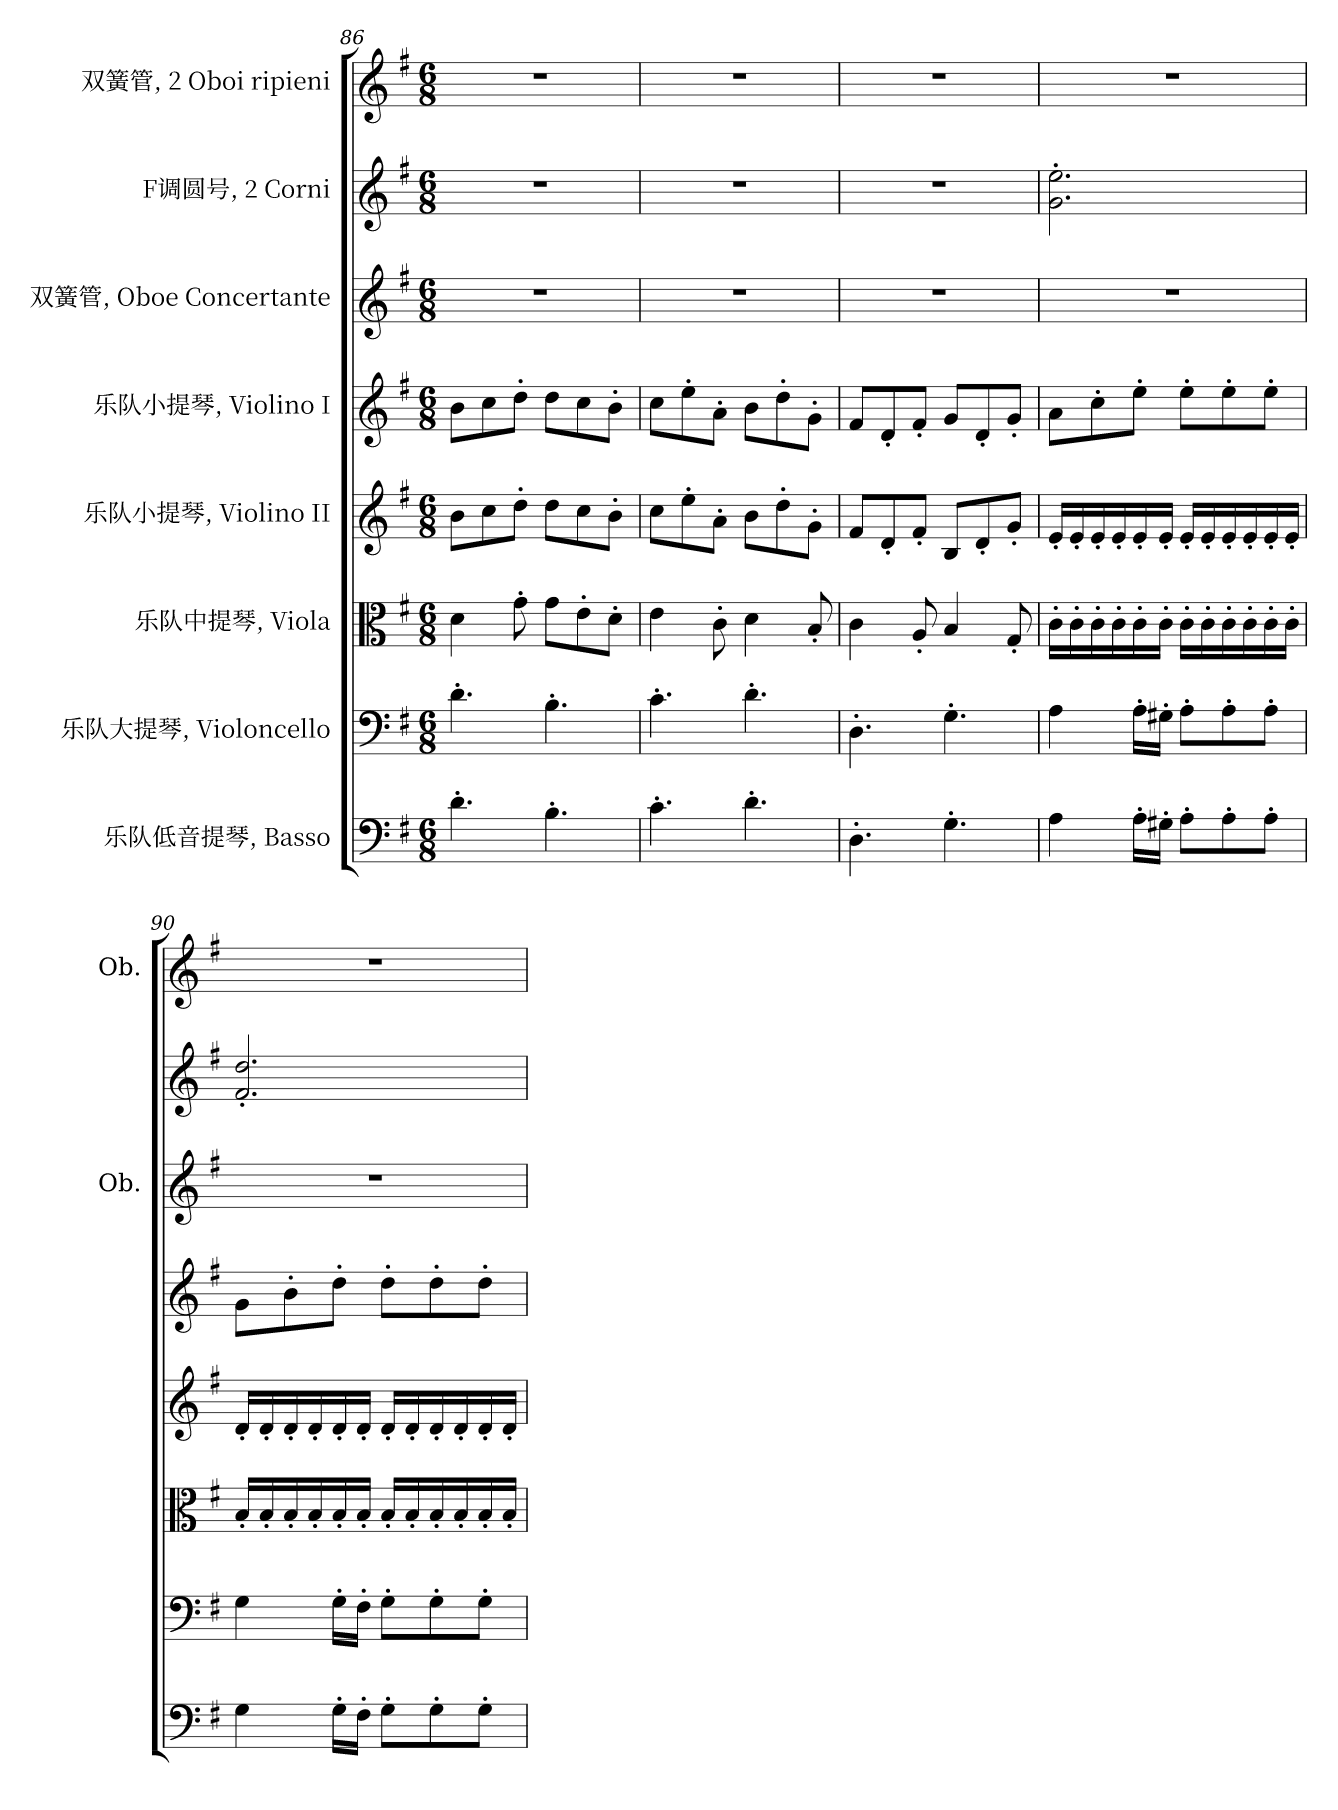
**kern	**kern	**kern	**kern	**kern	**kern	**kern	**kern
*part8	*part7	*part6	*part5	*part4	*part3	*part2	*part1
*staff8	*staff7	*staff6	*staff5	*staff4	*staff3	*staff2	*staff1
*I"乐队低音提琴, Basso	*I"乐队大提琴, Violoncello	*I"乐队中提琴, Viola	*I"乐队小提琴, Violino II	*I"乐队小提琴, Violino I	*I"双簧管, Oboe Concertante	*I"F调圆号, 2 Corni	*I"双簧管, 2 Oboi ripieni
*	*	*	*	*	*I'Ob.	*	*I'Ob.
!!LO:PB:g=z
*clefF4	*clefF4	*clefC3	*clefG2	*clefG2	*clefG2	*clefG2	*clefG2
*ITrd7c12	*	*	*	*	*	*ITrd4c7	*
*k[f#]	*k[f#]	*k[f#]	*k[f#]	*k[f#]	*k[f#]	*k[]	*k[f#]
*M6/8	*M6/8	*M6/8	*M6/8	*M6/8	*M6/8	*M6/8	*M6/8
=86	=86	=86	=86	=86	=86	=86	=86
4.D'\	4.d'\	4d\	8b\L	8b\L	2.r	2.r	2.r
.	.	.	8cc\	8cc\	.	.	.
.	.	8g'\	8dd'\J	8dd'\J	.	.	.
4.BB'\	4.B'\	8g\L	8dd\L	8dd\L	.	.	.
.	.	8e'\	8cc\	8cc\	.	.	.
.	.	8d'\J	8b'\J	8b'\J	.	.	.
=87	=87	=87	=87	=87	=87	=87	=87
4.C'\	4.c'\	4e\	8cc\L	8cc\L	2.r	2.r	2.r
.	.	.	8ee'\	8ee'\	.	.	.
.	.	8c'\	8a'\J	8a'\J	.	.	.
4.D'\	4.d'\	4d\	8b\L	8b\L	.	.	.
.	.	.	8dd'\	8dd'\	.	.	.
.	.	8B'/	8g'\J	8g'\J	.	.	.
=88	=88	=88	=88	=88	=88	=88	=88
4.DD'\	4.D'\	4c\	8f#/L	8f#/L	2.r	2.r	2.r
.	.	.	8d'/	8d'/	.	.	.
.	.	8A'/	8f#'/J	8f#'/J	.	.	.
4.GG'\	4.G'\	4B/	8B/L	8g/L	.	.	.
.	.	.	8d'/	8d'/	.	.	.
.	.	8G'/	8g'/J	8g'/J	.	.	.
=89	=89	=89	=89	=89	=89	=89	=89
4AA\	4A\	16c'\LL	16e'/LL	8a\L	2.r	2.c\' 2.a\'	2.r
.	.	16c'\	16e'/	.	.	.	.
.	.	16c'\	16e'/	8cc'\	.	.	.
.	.	16c'\	16e'/	.	.	.	.
16AA'\LL	16A'\LL	16c'\	16e'/	8ee'\J	.	.	.
16GG#X'\JJ	16G#X'\JJ	16c'\JJ	16e'/JJ	.	.	.	.
8AA'\L	8A'\L	16c'\LL	16e'/LL	8ee'\L	.	.	.
.	.	16c'\	16e'/	.	.	.	.
8AA'\	8A'\	16c'\	16e'/	8ee'\	.	.	.
.	.	16c'\	16e'/	.	.	.	.
8AA'\J	8A'\J	16c'\	16e'/	8ee'\J	.	.	.
.	.	16c'\JJ	16e'/JJ	.	.	.	.
!!LO:PB:g=z
=90	=90	=90	=90	=90	=90	=90	=90
4GG\	4G\	16B'/LL	16d'/LL	8g\L	2.r	2.B/' 2.g/'	2.r
.	.	16B'/	16d'/	.	.	.	.
.	.	16B'/	16d'/	8b'\	.	.	.
.	.	16B'/	16d'/	.	.	.	.
16GG'\LL	16G'\LL	16B'/	16d'/	8dd'\J	.	.	.
16FF#'\JJ	16F#'\JJ	16B'/JJ	16d'/JJ	.	.	.	.
8GG'\L	8G'\L	16B'/LL	16d'/LL	8dd'\L	.	.	.
.	.	16B'/	16d'/	.	.	.	.
8GG'\	8G'\	16B'/	16d'/	8dd'\	.	.	.
.	.	16B'/	16d'/	.	.	.	.
8GG'\J	8G'\J	16B'/	16d'/	8dd'\J	.	.	.
.	.	16B'/JJ	16d'/JJ	.	.	.	.
=	=	=	=	=	=	=	=
*-	*-	*-	*-	*-	*-	*-	*-
